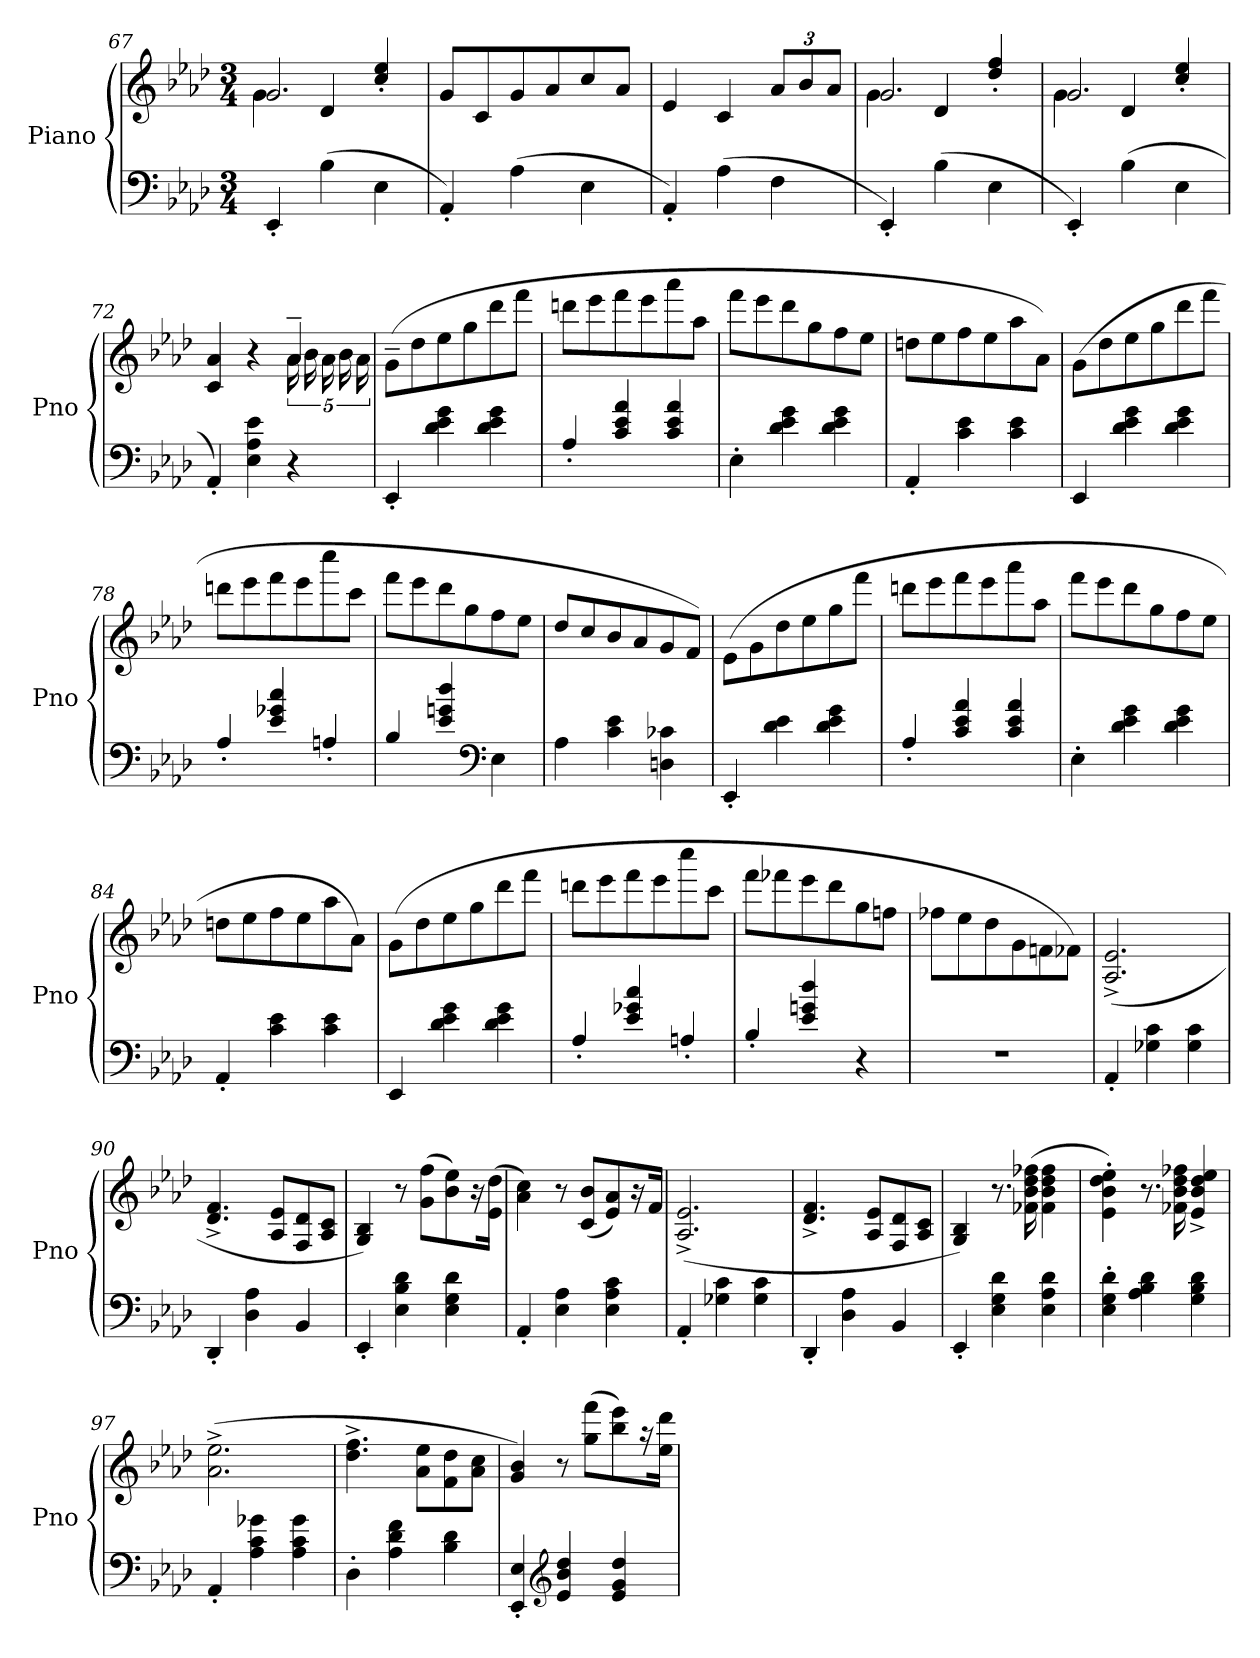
**kern	**kern
*part1	*part1
*staff2	*staff1
*I"Piano	*
*I'Pno	*
*clefF4	*clefG2
*k[b-e-a-d-]	*k[b-e-a-d-]
*M3/4	*M3/4
=67	=67
*	*^
4EE-'/	2.g/	4g\
(4B-\	.	4d-/
4E-\	.	4cc'/ 4ee-'/
*	*v	*v
=68	=68
4AA-'/)	8g/L
.	8c/
(4A-\	8g/
.	8a-/
4E-\	8cc/
.	8a-/J
=69	=69
4AA-'/)	4e-/
(4A-\	4c/
4F\	12a-/L
.	12b-/
.	12a-/J
=70	=70
*	*^
4EE-'/)	2.g/	4g\
(4B-\	.	4d-/
4E-\	.	4dd-'/ 4ff'/
=71	=71	=71
4EE-'/)	2.g/	4g\
(4B-\	.	4d-/
4E-\	.	4cc'/ 4ee-'/
=72	=72	=72
4AA-'/)	4c/ 4a-/	2ryy
4E-\ 4A-\ 4e-\	4r	.
4r	4a-~/	20a-
.	.	20b-
.	.	20a-
.	.	20b-
.	.	20a-
*	*v	*v
=73	=73
4EE-'/	(8g~\L
.	8dd-\
4d-\ 4e-\ 4g\	8ee-\
.	8gg\
4d-\ 4e-\ 4g\	8ddd-\
.	8fff\J
=74	=74
4A-'/	8dddn\L
.	8eee-\
4c/ 4e-/ 4a-/	8fff\
.	8eee-\
4c/ 4e-/ 4a-/	8aaa-\
.	8aa-\J
=75	=75
4E-'\	8fff\L
.	8eee-\
4d-\ 4e-\ 4g\	8ddd-\
.	8gg\
4d-\ 4e-\ 4g\	8ff\
.	8ee-\J
=76	=76
4AA-'/	8ddn\L
.	8ee-\
4c\ 4e-\	8ff\
.	8ee-\
4c\ 4e-\	8aa-\
.	8a-\J)
=77	=77
4EE-/	(8g\L
.	8dd-\
4d-\ 4e-\ 4g\	8ee-\
.	8gg\
4d-\ 4e-\ 4g\	8ddd-\
.	8fff\J
=78	=78
4A-'/	8dddn\L
.	8eee-\
4e-/ 4g-X/ 4cc/	8fff\
.	8eee-\
4An'/	8cccc\
.	8ccc\J
=79	=79
4B-/	8fff\L
.	8eee-\
4e-/ 4gn/ 4dd-/	8ddd-\
.	8gg\
*clefF4	*
4E-\	8ff\
.	8ee-\J
=80	=80
4A-\	8dd-/L
.	8cc/
4c\ 4e-\	8b-/
.	8a-/
4Dn\ 4c-X\	8g/
.	8f/J)
=81	=81
4EE-'/	(8e-\L
.	8g\
4d-\ 4e-\	8dd-\
.	8ee-\
4d-\ 4e-\ 4g\	8gg\
.	8fff\J
=82	=82
4A-'/	8dddn\L
.	8eee-\
4c/ 4e-/ 4a-/	8fff\
.	8eee-\
4c/ 4e-/ 4a-/	8aaa-\
.	8aa-\J
=83	=83
4E-'\	8fff\L
.	8eee-\
4d-\ 4e-\ 4g\	8ddd-\
.	8gg\
4d-\ 4e-\ 4g\	8ff\
.	8ee-\J
=84	=84
4AA-'/	8ddn\L
.	8ee-\
4c\ 4e-\	8ff\
.	8ee-\
4c\ 4e-\	8aa-\
.	8a-\J)
=85	=85
4EE-/	(8g\L
.	8dd-\
4d-\ 4e-\ 4g\	8ee-\
.	8gg\
4d-\ 4e-\ 4g\	8ddd-\
.	8fff\J
=86	=86
4A-'/	8dddn\L
.	8eee-\
4e-/ 4g-X/ 4cc/	8fff\
.	8eee-\
4An'/	8cccc\
.	8ccc\J
=87	=87
4B-'/	8fff\L
.	8fff-X\
4e-/ 4gn/ 4dd-/	8eee-\
.	8ddd-\
4r	8gg\
.	8ffn\J
=88	=88
2.r	8ff-X\L
.	8ee-\
.	8dd-\
.	8g\
.	8fn\
.	8f-X\J)
=89	=89
4AA-'/	(2.A-^/ 2.e-^/
4G-X\ 4c\	.
4G-\ 4c\	.
=90	=90
4DD-'/	4.d-^/ 4.f^/
4D-\ 4A-\	.
.	8A-/ 8e-/L
4BB-/	8F/ 8d-/
.	8A-/ 8c/J
=91	=91
4EE-'/	4G/ 4B-/)
4E-\ 4B-\ 4d-\	8r
.	(8g\ 8ff\L
4E-\ 4G\ 4d-\	8b-\ 8ee-\)
.	16r
.	(16e-\ 16dd-\Jk
=92	=92
4AA-'/	4a-\ 4cc\)
4E-\ 4A-\	8r
.	(8c/ 8b-/L
4E-\ 4A-\ 4c\	8e-/ 8a-/)
.	16r
.	16f/Jk
=93	=93
4AA-'/	(2.A-^/ 2.e-^/
4G-X\ 4c\	.
4G-\ 4c\	.
=94	=94
4DD-'/	4.d-^/ 4.f^/
4D-\ 4A-\	.
.	8A-/ 8e-/L
4BB-/	8F/ 8d-/
.	8A-/ 8c/J
=95	=95
4EE-'/	4G/ 4B-/)
4E-\ 4G\ 4d-\	8.r
.	(16f-X\ 16b-\ 16dd-\ 16ff-X\
4E-\ 4A-\ 4d-\	4f-\ 4b-\ 4dd-\ 4ff-\
=96	=96
4E-'\ 4G'\ 4d-'\	4e-'\ 4b-'\ 4dd-'\ 4ee-'\)
4A-\ 4B-\ 4d-\	8.r
.	16f-X\ 16b-\ 16dd-\ 16ff-X\
4G\ 4B-\ 4d-\	4e-^/ 4b-^/ 4dd-^/ 4ee-^/
=97	=97
4AA-'/	(2.a-^\ 2.ee-^\
4A-\ 4c\ 4g-X\	.
4A-\ 4c\ 4g-\	.
=98	=98
4D-'\	4.dd-^\ 4.ff^\
4A-\ 4d-\ 4f\	.
.	8a-\ 8ee-\L
4B-\ 4d-\	8f\ 8dd-\
.	8a-\ 8cc\J
=99	=99
4EE-'/ 4E-'/	4g/ 4b-/)
*clefG2	*
4e-/ 4b-/ 4dd-/	8r
.	(8gg\ 8fff\L
4e-/ 4g/ 4dd-/	8bb-\ 8eee-\)
.	16r
.	16ee-\ 16ddd-\Jk
=	=
*-	*-
